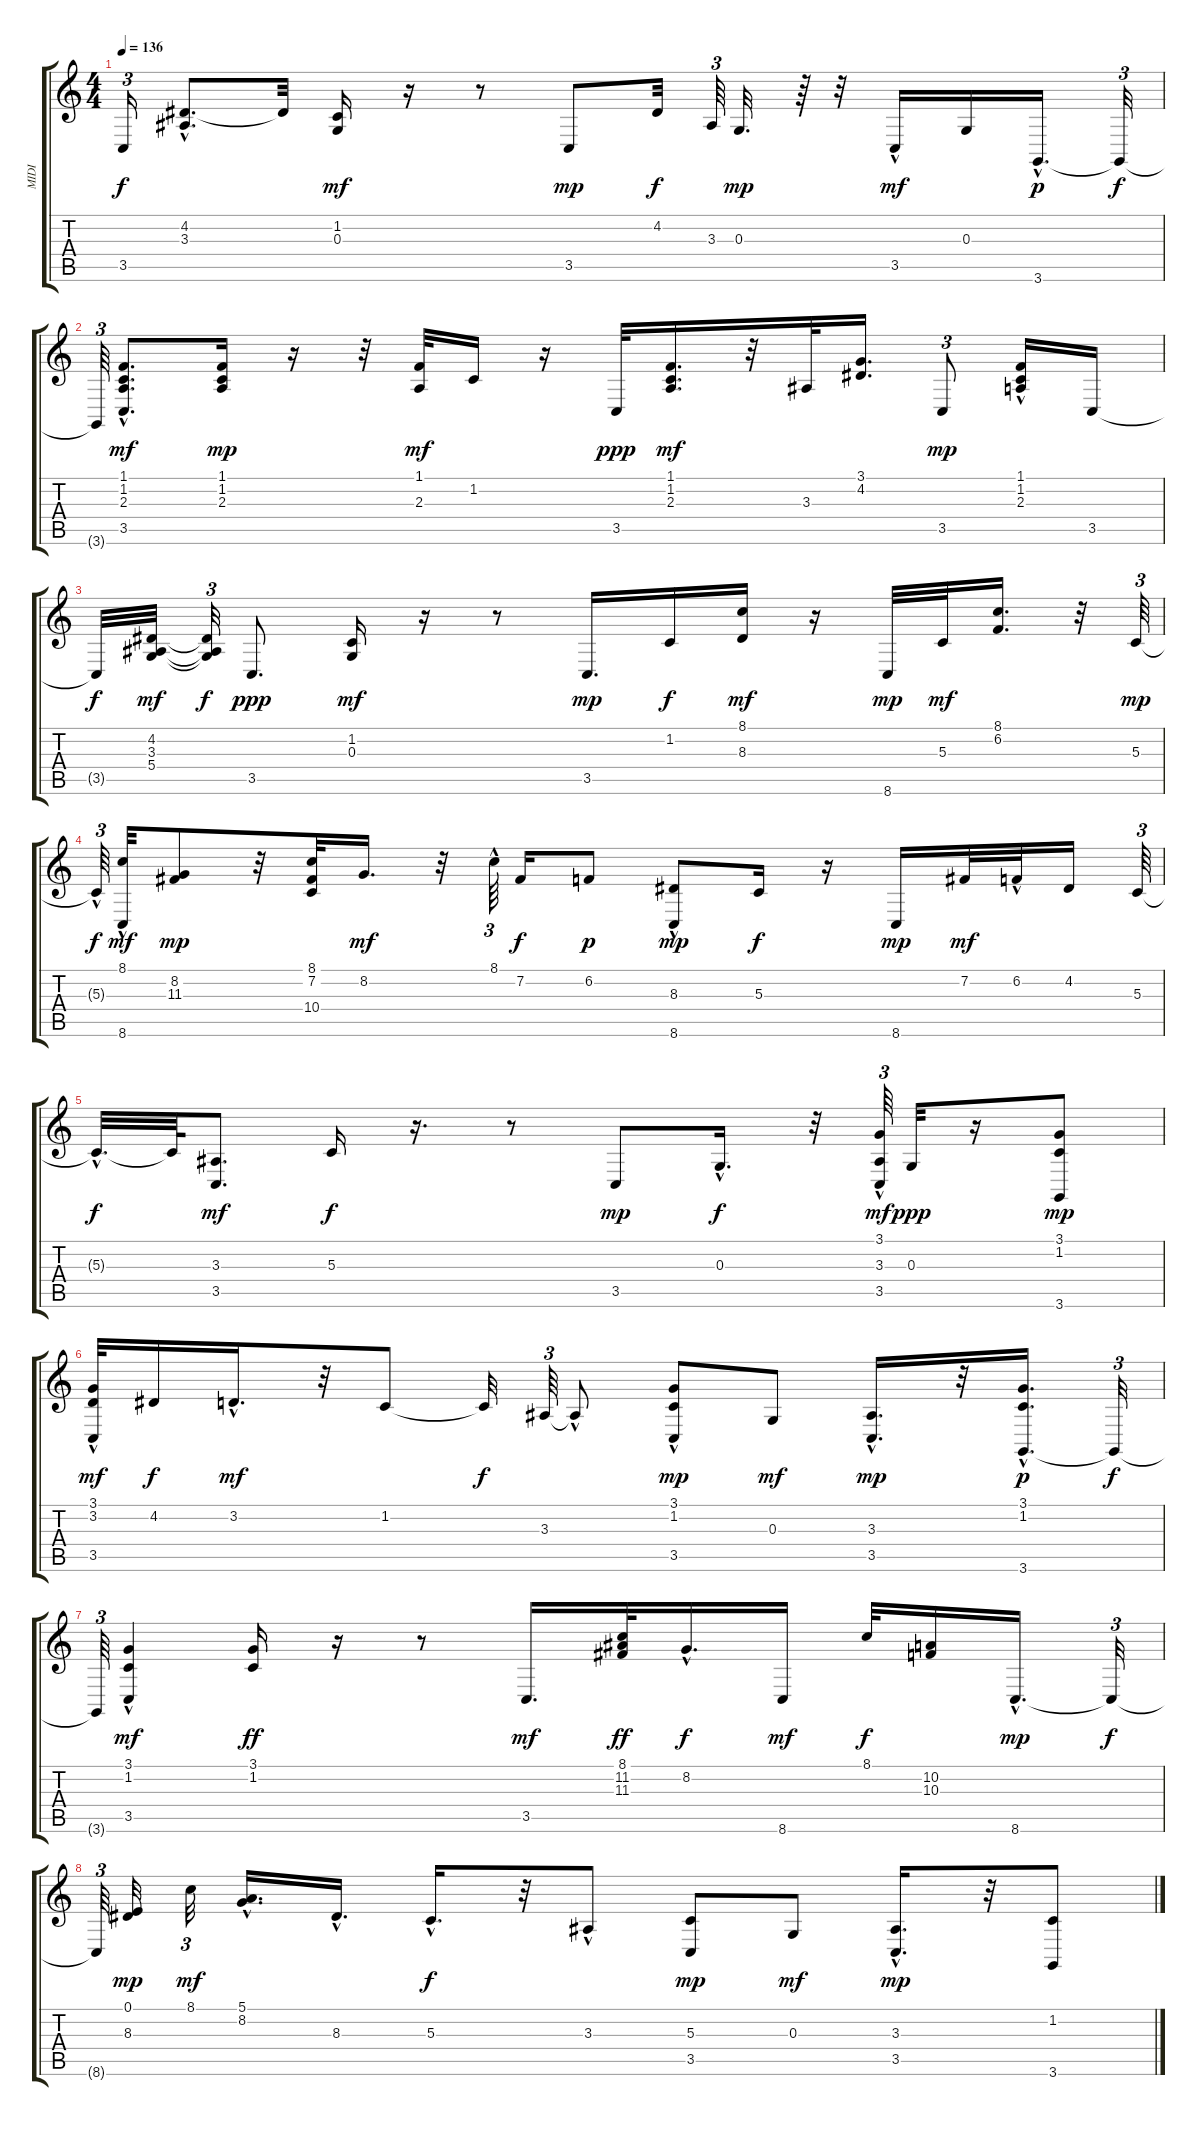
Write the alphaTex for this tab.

\track ("MIDI" "MIDI") {instrument electricgrandpiano}
\staff {score tabs}
\tuning (E4 B3 G3 D3 A2 E2) {hide}
\ts (4 4)
\tempo 136
\clef g2
\ks c
3.5{t}.16{tu (3 2) dy f} (4.2{hac} 3.3{hac}).8{d} 4.2{t}.32 (1.2 0.3).16{dy mf} r.16 r.8 3.5.8{dy mp} 4.2.32{dy f} 3.3.64{tu (3 2)} 0.3.32{d dy mp} r.64 r.32 3.5{hac}.16{dy mf} 0.3.16 3.6{hac}.16{d dy p} 3.6{t}.32{tu (3 2) dy f} |
3.6{t}.64{tu (3 2)} (1.1 1.2 2.3 3.5{hac}).8{d dy mf} (1.1 1.2 2.3).16{dy mp} r.16 r.32 (1.1 2.3).32{dy mf} 1.2.16 r.16 3.5.32{dy ppp} (1.1 1.2 2.3).16{d dy mf} r.32 3.3.32 (3.1 4.2).16{d} 3.5.8{tu (3 2) dy mp} (1.1 1.2 2.3{hac}).16 3.5.16 |
3.5{t}.32{dy f} (4.2 3.3 5.4).32{dy mf} (4.2{t} 3.3{t} 5.4{t}).32{tu (3 2) dy f} 3.5.8{d dy ppp} (1.2 0.3).16{dy mf} r.16 r.8 3.5.16{d dy mp} 1.2.16{dy f} (8.1 8.3).16{dy mf} r.16 8.6.32{dy mp} 5.3.32{dy mf} (8.1 6.2).16{d} r.32 5.3.64{tu (3 2) dy mp} |
5.3{hac t}.64{tu (3 2) dy f} (8.1{hac} 8.6{hac}).32{dy mf} (8.2 11.3).8{dy mp} r.32 (8.1 7.2 10.4).32 8.2.16{d dy mf} r.32 8.1{hac}.64{tu (3 2)} 7.2.16{dy f} 6.2.8{dy p} (8.3 8.6{hac}).8{dy mp} 5.3.16{dy f} r.16 8.6.16{dy mp} 7.2.32{dy mf} 6.2{hac}.32 4.2.16 5.3.64{tu (3 2)} |
5.3{hac t}.32{d dy f} 5.3{t}.64 (3.3 3.5).8{d dy mf} 5.3.16{dy f} r.16{d} r.8 3.5.8{dy mp} 0.3{hac}.16{d dy f} r.32 (3.1 3.3 3.5{hac}).64{tu (3 2) dy mf} 0.3.32{dy ppp} r.16 (3.1 1.2 3.6).8{dy mp} |
(3.1{hac} 3.2 3.5).32{dy mf} 4.2.16{dy f} 3.2{hac}.16{d dy mf} r.32 1.2.8 1.2{t}.32{dy f} 3.3.64{tu (3 2)} 3.3{hac t}.8 (3.1 1.2 3.5{hac}).8{dy mp} 0.3.8{dy mf} (3.3 3.5{hac}).16{d dy mp} r.32 (3.1 1.2 3.6{hac}).16{d dy p} 3.6{t}.32{tu (3 2) dy f} |
3.6{t}.64{tu (3 2)} (3.1 1.2{hac} 3.5).4{dy mf} (3.1 1.2).16{dy ff} r.16 r.8 3.5.16{d dy mf} (8.1 11.2 11.3).32{dy ff} 8.2{hac}.16{d dy f} 8.6.16{dy mf} 8.1.32{dy f} (10.2 10.3).16 8.6{hac}.16{d dy mp} 8.6{t}.32{tu (3 2) dy f} |
8.6{t}.64{tu (3 2)} (0.1 8.3).32{dy mp} 8.1.32{tu (3 2) dy mf} (5.1{hac} 8.2).16{d} 8.3{hac}.16{d} 5.3{hac}.16{d dy f} r.32 3.3{hac}.8 (5.3 3.5).8{dy mp} 0.3.8{dy mf} (3.3 3.5{hac}).16{d dy mp} r.32 (1.2 3.6).8
